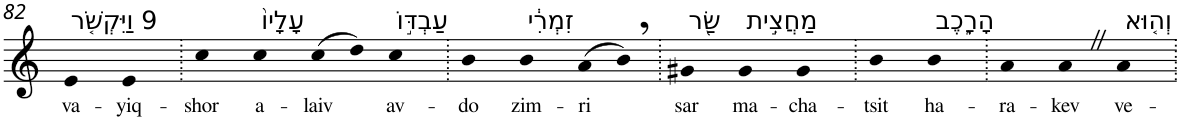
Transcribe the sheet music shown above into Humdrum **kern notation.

**kern	**text
*part1	*part1
*staff1	*staff1
*I"Piano	*
*I'Pno	*
!!LO:PB:g=z
*clefG2	*
*k[]	*
=82	=82
!LO:TX:a:t=9 וַיִּקְשֹׁ֤ר	!
!	!LO:LY:b
4e	va-
!	!LO:LY:b
4e	-yiq-
=83.	=83.
!	!LO:LY:b
4cc	-shor
!LO:TX:a:t=עָלָיו֙	!
!	!LO:LY:b
4cc	a-
!	!LO:LY:b
(>8cc	-laiv
8dd)	.
!LO:TX:a:t=עַבְדּ֣וֹ	!
!	!LO:LY:b
4cc	av-
=84.	=84.
!	!LO:LY:b
4b	-do
!LO:TX:a:t=זִמְרִ֔י	!
!	!LO:LY:b
4b	zim-
!	!LO:LY:b
(>8a	-ri
8b,)	.
=85.	=85.
!LO:TX:a:t=שַׂ֖ר	!
!	!LO:LY:b
4g#X	sar
!LO:TX:a:t=מַחֲצִ֣ית	!
!	!LO:LY:b
4g#	ma-
!	!LO:LY:b
4g#	-cha-
=86.	=86.
!	!LO:LY:b
4b	-tsit
!LO:TX:a:t=הָרָ֑כֶב	!
!	!LO:LY:b
4b	ha-
=87.	=87.
!	!LO:LY:b
4a	-ra-
!	!LO:LY:b
4aZ	-kev
!LO:TX:a:t=וְה֤וּא	!
!	!LO:LY:b
4a	ve-
=.	=.
*-	*-
